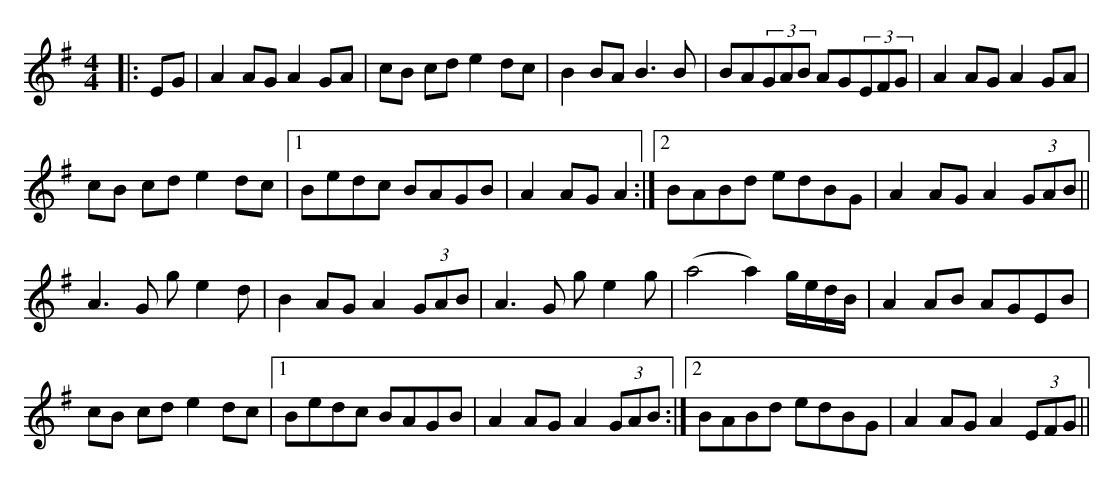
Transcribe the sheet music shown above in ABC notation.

X:1
M:4/4
K:Ador
|:EG|A2 AG A2 GA|cB cd e2 dc|B2 BA B3 B|BA(3GAB AG(3EFG|A2 AG A2 GA|
cB cd e2 dc|1 Bedc BAGB|A2 AG A2:|2 BABd edBG|A2 AG A2 (3GAB||
A3G ge2d|B2AG A2(3GAB|A3G ge2g|(a4 a2)g/e/d/B/|A2 AB AGEB|
cB cd e2 dc|1 Bedc BAGB|A2 AG A2 (3GAB:|2 BABd edBG|A2 AG A2(3EFG||
